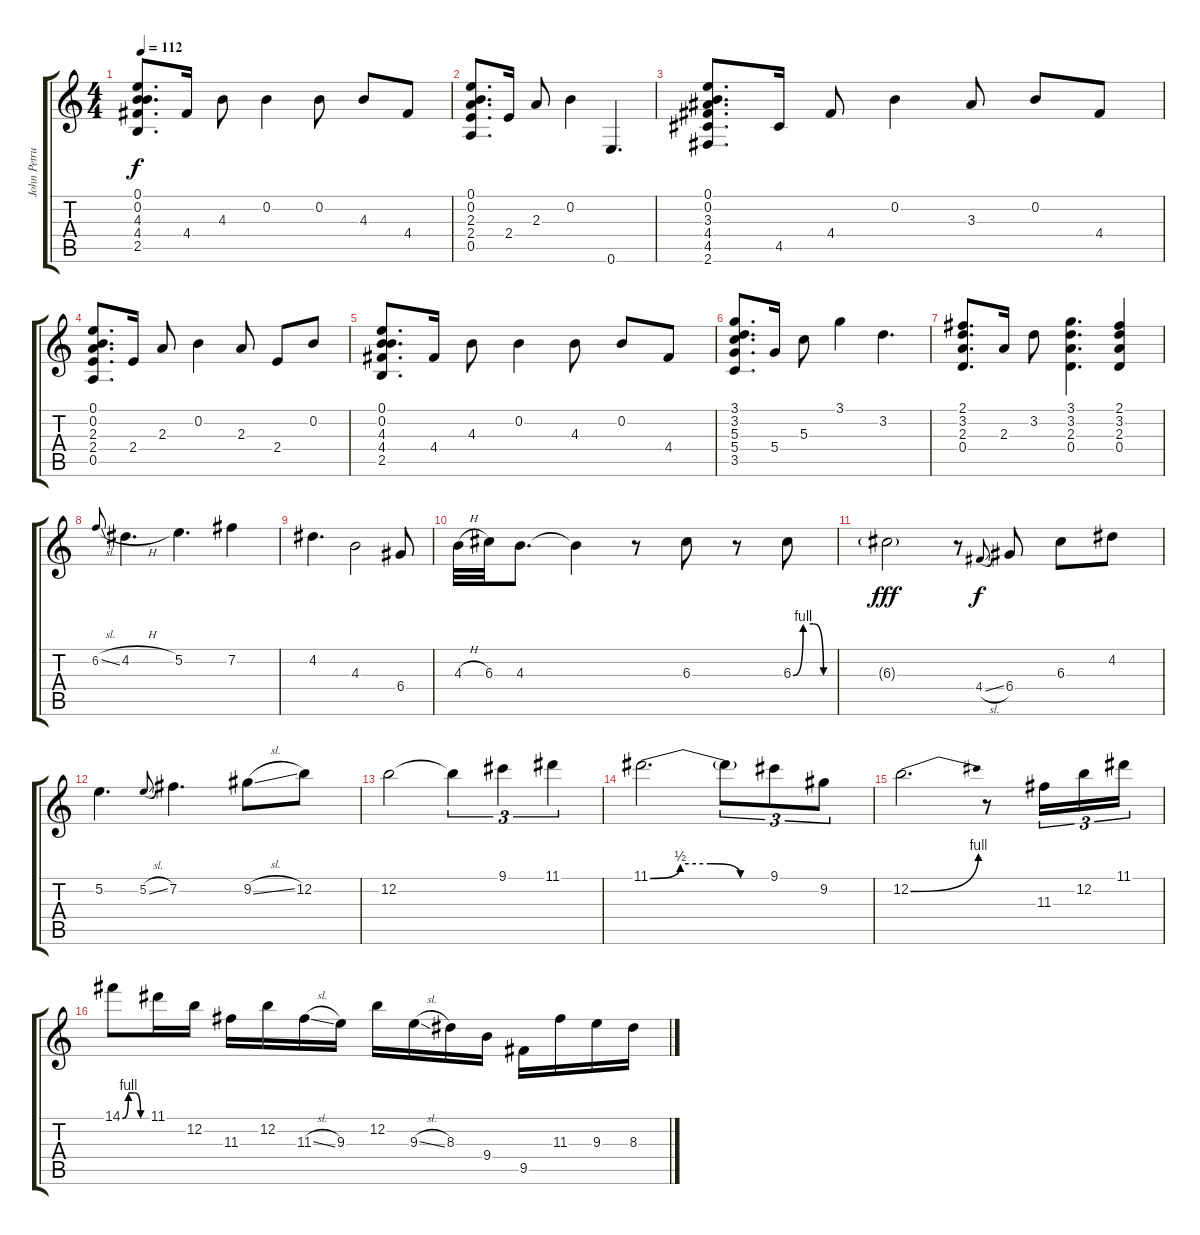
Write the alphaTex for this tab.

\track ("John Petrucci" "John Petru") {instrument distortionguitar}
\staff {score tabs}
\tuning (E4 B3 G3 D3 A2 E2) {hide}
\ts (4 4)
\tempo 112
\clef g2
\ks c
(0.1 0.2 4.3 4.4 2.5).8{d dy f} 4.4.16 4.3.8 0.2.4 0.2.8 4.3.8 4.4.8 |
(0.1 0.2 2.3 2.4 0.5).8{d} 2.4.16 2.3.8 0.2.4 0.6.4{d} |
(0.1 0.2 3.3 4.4 4.5 2.6).8{d} 4.5.16 4.4.8 0.2.4 3.3.8 0.2.8 4.4.8 |
(0.1 0.2 2.3 2.4 0.5).8{d} 2.4.16 2.3.8 0.2.4 2.3.8 2.4.8 0.2.8 |
(0.1 0.2 4.3 4.4 2.5).8{d} 4.4.16 4.3.8 0.2.4 4.3.8 0.2.8 4.4.8 |
(3.1 3.2 5.3 5.4 3.5).8{d} 5.4.16 5.3.8 3.1.4 3.2.4{d} |
(2.1 3.2 2.3 0.4).8{d} 2.3.16 3.2.8 (3.1 3.2 2.3 0.4).4{d} (2.1 3.2 2.3 0.4).4 |
6.2{sl}.8{gr onbeat} 4.2{h}.4{d} 5.2.4{d} 7.2.4 |
4.2.4{d} 4.3.2 6.4.8 |
4.3{h}.32 6.3.32 4.3.8{d} 4.3{t}.4 r.8 6.3.8 r.8 6.3{be (custom 0 0 15 4 30 4 45 0 60 0)}.8 |
6.3{g}.2{dy fff} r.8 4.4{sl}.8{gr onbeat dy f} 6.4.8 6.3.8 4.2.8 |
5.2.4{d} 5.2{sl}.8{gr onbeat} 7.2.4{d} 9.2{sl}.8 12.2.8 |
12.2.2 12.2{t}.4{tu (3 2)} 9.1.4{tu (3 2)} 11.1.4{tu (3 2)} |
11.1{be (custom 0 0 15 2 30 2 45 0 60 0)}.2{d} 11.1{t}.8{tu (3 2)} 9.1.8{tu (3 2)} 9.2.8{tu (3 2)} |
12.2{be (bend 0 0 60 4)}.2{d} r.8 11.3.16{tu (3 2)} 12.2.16{tu (3 2)} 11.1.16{tu (3 2)} |
14.1{be (custom 0 0 15 4 30 4 45 0 60 0)}.8 11.1.16 12.2.16 11.3.16 12.2.16 11.3{sl}.16 9.3.16 12.2.16 9.3{sl}.16 8.3.16 9.4.16 9.5.16 11.3.16 9.3.16 8.3.16
